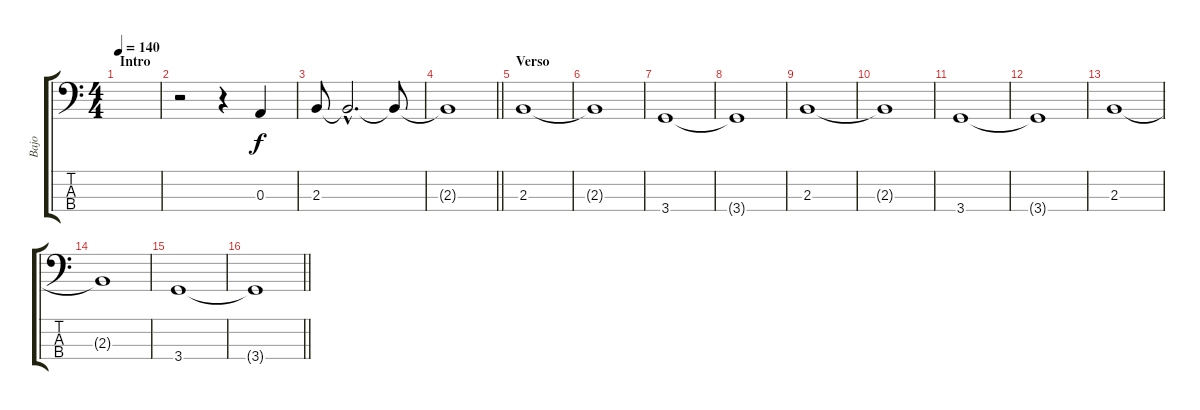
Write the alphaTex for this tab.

\track ("Bajo" "Bajo") {instrument electricbassfinger}
\staff {score tabs}
\tuning (G2 D2 A1 E1) {hide}
\ts (4 4)
\section ("" "Intro")
\tempo 140
\clef f4
\ks c
|
r.2 r.4 0.3.4 |
2.3.8 2.3{hac t}.2{d} 2.3{t}.8 |
\barLineRight lightlight
2.3{t}.1 |
\section ("" "Verso")
2.3.1 |
2.3{t}.1 |
3.4.1 |
3.4{t}.1 |
2.3.1 |
2.3{t}.1 |
3.4.1 |
3.4{t}.1 |
2.3.1 |
2.3{t}.1 |
3.4.1 |
\barLineRight lightlight
3.4{t}.1
